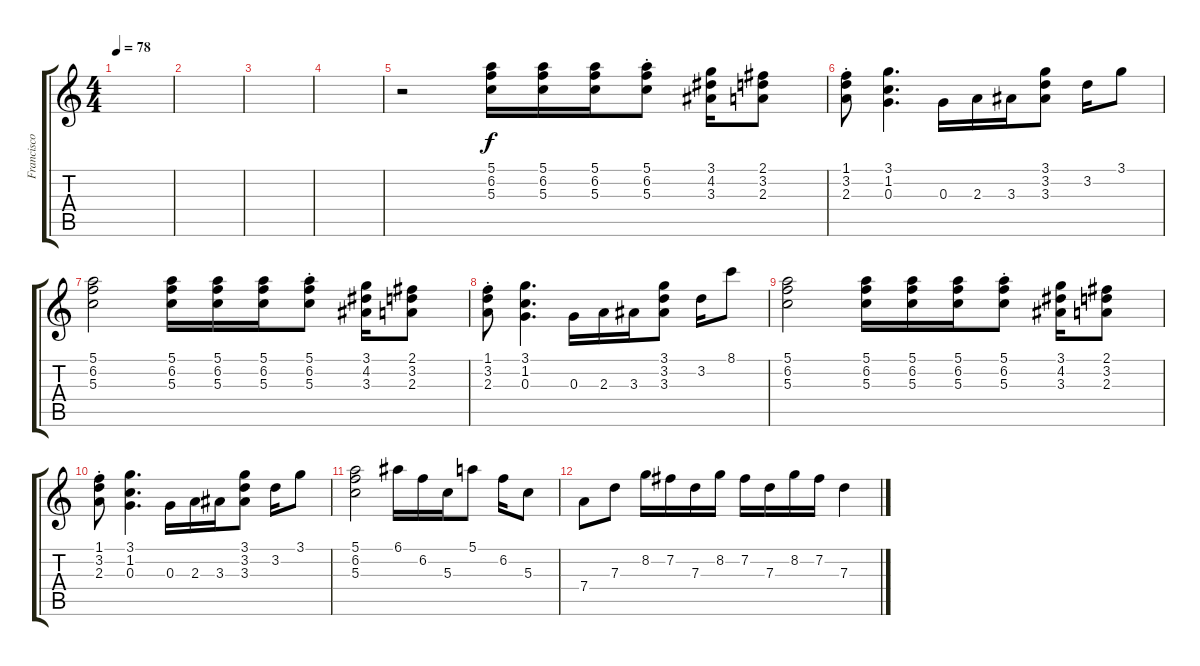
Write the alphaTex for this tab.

\track ("Francisco Durán" "Francisco ") {instrument acousticguitarsteel}
\staff {score tabs}
\tuning (E4 B3 G3 D3 A2 E2) {hide}
\ts (4 4)
\tempo 78
\clef g2
\ks c
|
|
|
|
r.2{volume 14 balance 13} (5.1 6.2 5.3).16 (5.1 6.2 5.3).16 (5.1 6.2 5.3).16 (5.1{st} 6.2{st} 5.3{st}).8 (3.1 4.2 3.3).16 (2.1 3.2 2.3).8 |
(1.1{st} 3.2{st} 2.3{st}).8 (3.1 1.2 0.3).4{d} 0.3.16 2.3.16 3.3.16 (3.1 3.2 3.3).8 3.2.16 3.1.8 |
(5.1 6.2 5.3).2 (5.1 6.2 5.3).16 (5.1 6.2 5.3).16 (5.1 6.2 5.3).16 (5.1{st} 6.2{st} 5.3{st}).8 (3.1 4.2 3.3).16 (2.1 3.2 2.3).8 |
(1.1{st} 3.2{st} 2.3{st}).8 (3.1 1.2 0.3).4{d} 0.3.16 2.3.16 3.3.16 (3.1 3.2 3.3).8 3.2.16 8.1.8 |
(5.1 6.2 5.3).2 (5.1 6.2 5.3).16 (5.1 6.2 5.3).16 (5.1 6.2 5.3).16 (5.1{st} 6.2{st} 5.3{st}).8 (3.1 4.2 3.3).16 (2.1 3.2 2.3).8 |
(1.1{st} 3.2{st} 2.3{st}).8 (3.1 1.2 0.3).4{d} 0.3.16 2.3.16 3.3.16 (3.1 3.2 3.3).8 3.2.16 3.1.8 |
(5.1 6.2 5.3).2 6.1.16 6.2.16 5.3.16 5.1.8 6.2.16 5.3.8 |
7.4.8 7.3.8 8.2.16 7.2.16 7.3.16 8.2.16 7.2.16 7.3.16 8.2.16 7.2.16 7.3.4
